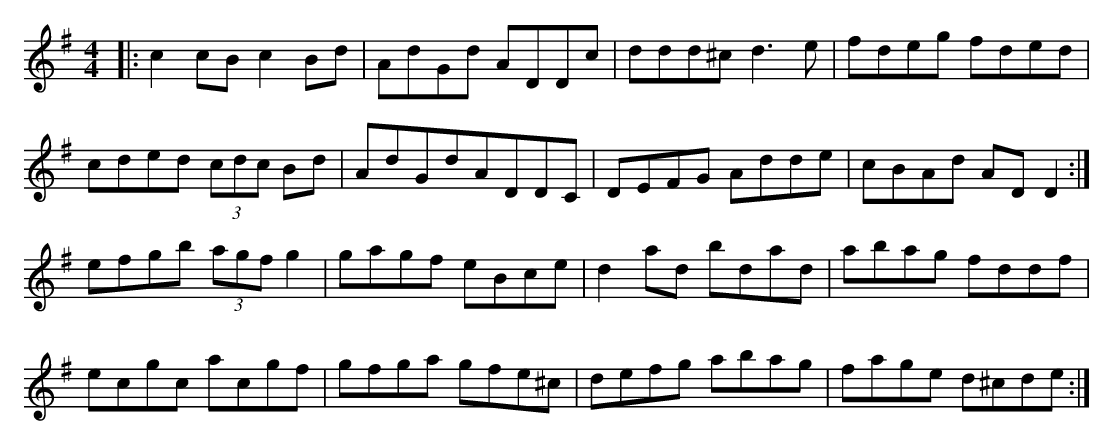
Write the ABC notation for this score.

X:1
M:4/4
K:Dmix
|:c2 cB c2 Bd|AdGd ADDc|ddd^c d3e|fdeg fded|
cded (3cdc Bd|AdGdADDC|DEFG Adde|cBAd ADD2:|
efgb (3agf g2|gagf eBce|d2 ad bdad|abag fddf|
ecgc acgf|gfga gfe^c|defg abag|fage d^cde:|
